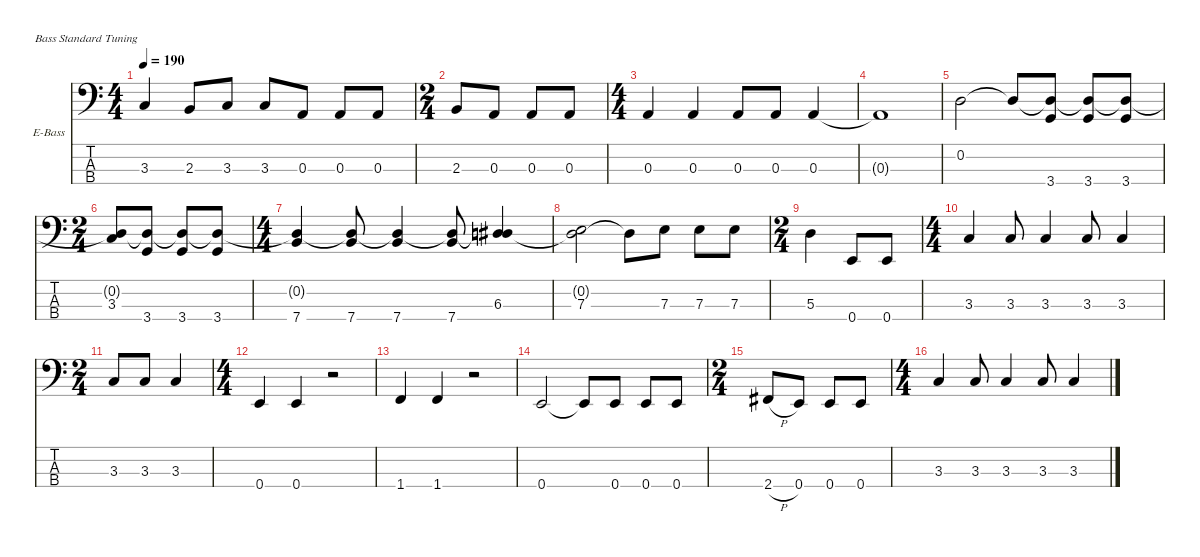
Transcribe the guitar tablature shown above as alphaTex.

\hideDynamics
\bracketExtendMode nobrackets
\firstSystemTrackNameOrientation horizontal
\otherSystemsTrackNameOrientation horizontal
\track ("Cliff Burton" "E-Bass") {instrument electricbassfinger}
\staff {score tabs}
\tuning (G2 D2 A1 E1)
\ts (4 4)
\tempo 190
\clef f4
\ks c
3.3.4{dy fff beam Up} 2.3.8{beam Up} 3.3.8{beam Up} 3.3.8{beam Up} 0.3.8{beam Up} 0.3.8{beam Up} 0.3.8{beam Up} |
\ts (2 4)
\beaming (8 2 2)
2.3.8{beam Up} 0.3.8{beam Up} 0.3.8{beam Up} 0.3.8{beam Up} |
\ts (4 4)
\beaming (8 2 2 2 2)
0.3.4{beam Up} 0.3.4{beam Up} 0.3.8{beam Up} 0.3.8{beam Up} 0.3.4{beam Up} |
0.3{t}.1{dy f beam Up} |
0.2.2{dy fff beam Down} 0.2{t}.8{dy f beam Up} (3.4 0.2{t}).8{dy fff beam Up} (3.4 0.2{t}).8{beam Up} (3.4 0.2{t}).8{beam Up} |
\ts (2 4)
\beaming (8 2 2)
(3.3 0.2{t}).8{beam Up} (3.4 0.2{t}).8{beam Up} (3.4 0.2{t}).8{beam Up} (3.4 0.2{t}).8{beam Up} |
\ts (4 4)
\beaming (8 2 2 2 2)
(7.4 0.2{t}).4{beam Up} (7.4 0.2{t}).8{beam Up} (7.4 0.2{t}).4{beam Up} (7.4 0.2{t}).8{beam Up} (6.3{acc #} 0.2{t}).4{beam Up} |
(7.3 0.2{t}).2{beam Down} 0.2{t}.8{dy f beam Down} 7.3.8{dy fff beam Down} 7.3.8{beam Down} 7.3.8{beam Down} |
\ts (2 4)
\beaming (8 2 2)
5.3.4{beam Down} 0.4.8{beam Up} 0.4.8{beam Up} |
\ts (4 4)
\beaming (8 2 2 2 2)
3.3.4{beam Up} 3.3.8{beam Up} 3.3.4{beam Up} 3.3.8{beam Up} 3.3.4{beam Up} |
\ts (2 4)
\beaming (8 2 2)
3.3.8{beam Up} 3.3.8{beam Up} 3.3.4{beam Up} |
\ts (4 4)
\beaming (8 2 2 2 2)
0.4.4{beam Up} 0.4.4{beam Up} r.2{beam Up} |
1.4.4{beam Up} 1.4.4{beam Up} r.2{beam Up} |
0.4.2{beam Up} 0.4{t}.8{dy f beam Up} 0.4.8{dy fff beam Up} 0.4.8{beam Up} 0.4.8{beam Up} |
\ts (2 4)
\beaming (8 2 2)
2.4{h acc #}.8{beam Up} 0.4.8{beam Up} 0.4.8{beam Up} 0.4.8{beam Up} |
\ts (4 4)
\beaming (8 2 2 2 2)
3.3.4{beam Up} 3.3.8{beam Up} 3.3.4{beam Up} 3.3.8{beam Up} 3.3.4{beam Up}
